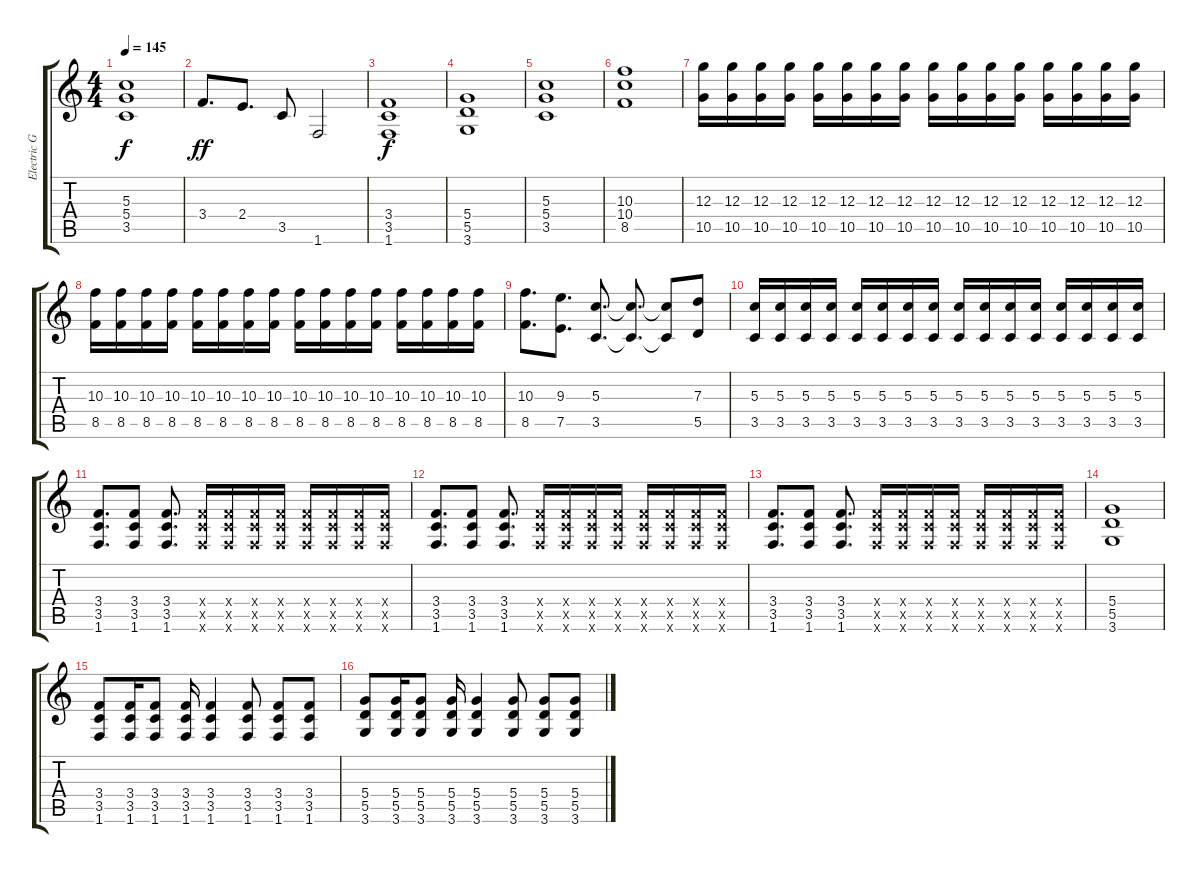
\track ("Electric Guitar" "Electric G") {instrument overdrivenguitar}
\staff {score tabs}
\tuning (E4 B3 G3 D3 A2 E2) {hide}
\ts (4 4)
\tempo 145
\clef g2
\ks c
(5.3 5.4 3.5).1{dy f} |
3.4.8{d dy ff} 2.4.8{d} 3.5.8 1.6.2 |
(3.4 3.5 1.6).1{dy f} |
(5.4 5.5 3.6).1 |
(5.3 5.4 3.5).1 |
(10.3 10.4 8.5).1 |
(12.3 10.5).16 (12.3 10.5).16 (12.3 10.5).16 (12.3 10.5).16 (12.3 10.5).16 (12.3 10.5).16 (12.3 10.5).16 (12.3 10.5).16 (12.3 10.5).16 (12.3 10.5).16 (12.3 10.5).16 (12.3 10.5).16 (12.3 10.5).16 (12.3 10.5).16 (12.3 10.5).16 (12.3 10.5).16 |
(10.3 8.5).16 (10.3 8.5).16 (10.3 8.5).16 (10.3 8.5).16 (10.3 8.5).16 (10.3 8.5).16 (10.3 8.5).16 (10.3 8.5).16 (10.3 8.5).16 (10.3 8.5).16 (10.3 8.5).16 (10.3 8.5).16 (10.3 8.5).16 (10.3 8.5).16 (10.3 8.5).16 (10.3 8.5).16 |
(10.3 8.5).8{d} (9.3 7.5).8{d} (5.3 3.5).8{d} (5.3{t} 3.5{t}).8{d} (5.3{t} 3.5{t}).8 (7.3 5.5).8 |
(5.3 3.5).16 (5.3 3.5).16 (5.3 3.5).16 (5.3 3.5).16 (5.3 3.5).16 (5.3 3.5).16 (5.3 3.5).16 (5.3 3.5).16 (5.3 3.5).16 (5.3 3.5).16 (5.3 3.5).16 (5.3 3.5).16 (5.3 3.5).16 (5.3 3.5).16 (5.3 3.5).16 (5.3 3.5).16 |
(3.4 3.5 1.6).8{d} (3.4 3.5 1.6).8 (3.4 3.5 1.6).8{d} (3.4{x} 3.5{x} 1.6{x}).16 (3.4{x} 3.5{x} 1.6{x}).16 (3.4{x} 3.5{x} 1.6{x}).16 (3.4{x} 3.5{x} 1.6{x}).16 (3.4{x} 3.5{x} 1.6{x}).16 (3.4{x} 3.5{x} 1.6{x}).16 (3.4{x} 3.5{x} 1.6{x}).16 (3.4{x} 3.5{x} 1.6{x}).16 |
(3.4 3.5 1.6).8{d} (3.4 3.5 1.6).8 (3.4 3.5 1.6).8{d} (3.4{x} 3.5{x} 1.6{x}).16 (3.4{x} 3.5{x} 1.6{x}).16 (3.4{x} 3.5{x} 1.6{x}).16 (3.4{x} 3.5{x} 1.6{x}).16 (3.4{x} 3.5{x} 1.6{x}).16 (3.4{x} 3.5{x} 1.6{x}).16 (3.4{x} 3.5{x} 1.6{x}).16 (3.4{x} 3.5{x} 1.6{x}).16 |
(3.4 3.5 1.6).8{d} (3.4 3.5 1.6).8 (3.4 3.5 1.6).8{d} (3.4{x} 3.5{x} 1.6{x}).16 (3.4{x} 3.5{x} 1.6{x}).16 (3.4{x} 3.5{x} 1.6{x}).16 (3.4{x} 3.5{x} 1.6{x}).16 (3.4{x} 3.5{x} 1.6{x}).16 (3.4{x} 3.5{x} 1.6{x}).16 (3.4{x} 3.5{x} 1.6{x}).16 (3.4{x} 3.5{x} 1.6{x}).16 |
(5.4 5.5 3.6).1 |
(3.4 3.5 1.6).8 (3.4 3.5 1.6).16 (3.4 3.5 1.6).8 (3.4 3.5 1.6).16 (3.4 3.5 1.6).4 (3.4 3.5 1.6).8 (3.4 3.5 1.6).8 (3.4 3.5 1.6).8 |
(5.4 5.5 3.6).8 (5.4 5.5 3.6).16 (5.4 5.5 3.6).8 (5.4 5.5 3.6).16 (5.4 5.5 3.6).4 (5.4 5.5 3.6).8 (5.4 5.5 3.6).8 (5.4 5.5 3.6).8
